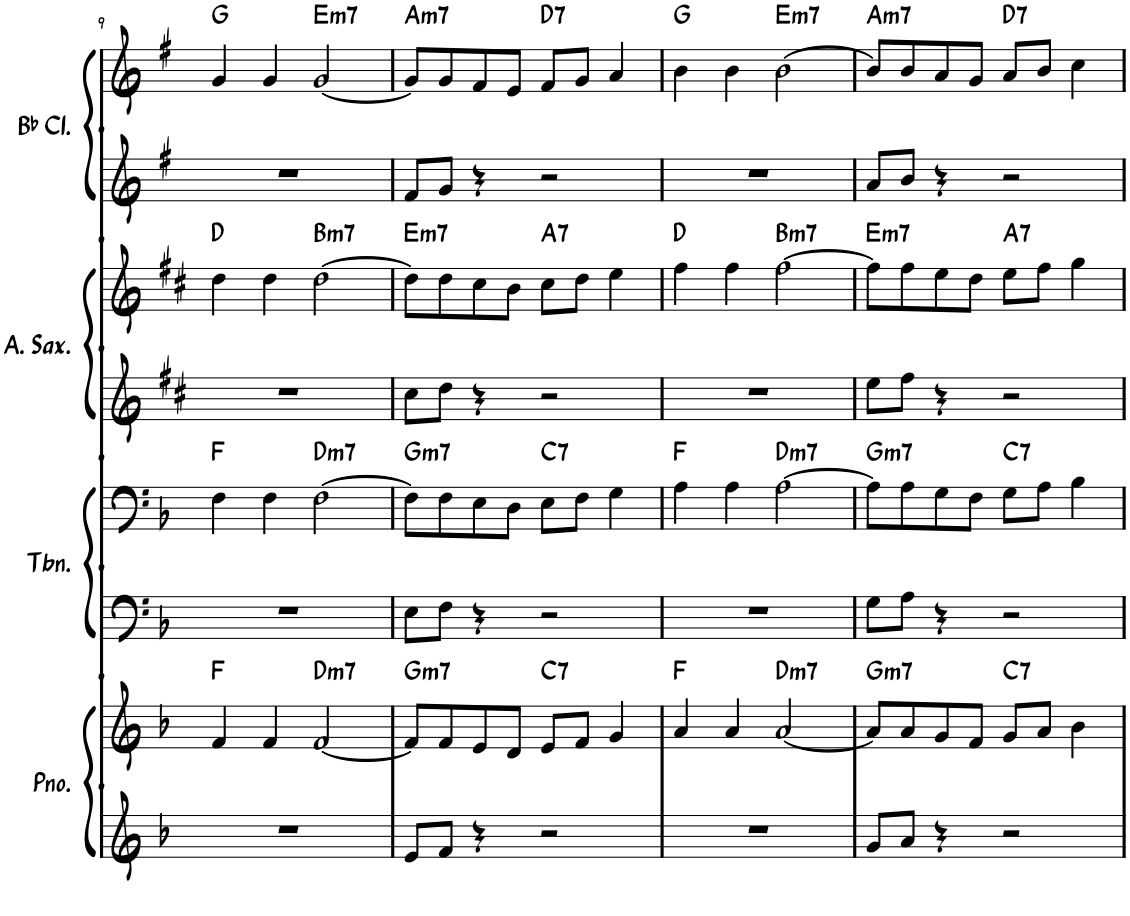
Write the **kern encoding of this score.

**kern	**kern	**harte	**kern	**kern	**harte	**kern	**kern	**harte	**kern	**kern	**harte
*part4	*part4	*part4	*part3	*part3	*part3	*part2	*part2	*part2	*part1	*part1	*part1
*staff8	*staff7	*	*staff6	*staff5	*	*staff4	*staff3	*	*staff2	*staff1	*
*I"钢琴	*	*	*I"长号	*	*	*I"中音萨克斯	*	*	*I"降B调单簧管	*	*
!!LO:PB:g=z
*clefG2	*clefG2	*	*clefF4	*clefF4	*	*clefG2	*clefG2	*	*clefG2	*clefG2	*
*	*	*	*	*	*	*Trd5c9	*Trd5c9	*	*Trd1c2	*Trd1c2	*
*k[b-]	*k[b-]	*	*k[b-]	*k[b-]	*	*k[f#c#]	*k[f#c#]	*	*k[f#]	*k[f#]	*
*M4/4	*M4/4	*	*M4/4	*M4/4	*	*M4/4	*M4/4	*	*M4/4	*M4/4	*
=9	=9	=9	=9	=9	=9	=9	=9	=9	=9	=9	=9
1r	4f/	F:maj	1r	4F\	F:maj	1r	4dd\	D:maj	1r	4g/	G:maj
.	4f/	.	.	4F\	.	.	4dd\	.	.	4g/	.
!	!	!LO:H:kt=m7	!	!	!LO:H:kt=m7	!	!	!LO:H:kt=m7	!	!	!LO:H:kt=m7
.	[2f/	D:min7	.	[2F\	D:min7	.	[2dd\	B:min7	.	[2g/	E:min7
=10	=10	=10	=10	=10	=10	=10	=10	=10	=10	=10	=10
!	!	!LO:H:kt=m7	!	!	!LO:H:kt=m7	!	!	!LO:H:kt=m7	!	!	!LO:H:kt=m7
8e/L	8f/L]	G:min7	8E\L	8F\L]	G:min7	8cc#\L	8dd\L]	E:min7	8f#/L	8g/L]	A:min7
8f/J	8f/	.	8F\J	8F\	.	8dd\J	8dd\	.	8g/J	8g/	.
4r	8e/	.	4r	8E\	.	4r	8cc#\	.	4r	8f#/	.
.	8d/J	.	.	8D\J	.	.	8b\J	.	.	8e/J	.
!	!	!LO:H:kt=7	!	!	!LO:H:kt=7	!	!	!LO:H:kt=7	!	!	!LO:H:kt=7
2r	8e/L	C:7	2r	8E\L	C:7	2r	8cc#\L	A:7	2r	8f#/L	D:7
.	8f/J	.	.	8F\J	.	.	8dd\J	.	.	8g/J	.
.	4g/	.	.	4G\	.	.	4ee\	.	.	4a/	.
=11	=11	=11	=11	=11	=11	=11	=11	=11	=11	=11	=11
1r	4a/	F:maj	1r	4A\	F:maj	1r	4ff#\	D:maj	1r	4b\	G:maj
.	4a/	.	.	4A\	.	.	4ff#\	.	.	4b\	.
!	!	!LO:H:kt=m7	!	!	!LO:H:kt=m7	!	!	!LO:H:kt=m7	!	!	!LO:H:kt=m7
.	[2a/	D:min7	.	[2A\	D:min7	.	[2ff#\	B:min7	.	[2b\	E:min7
=12	=12	=12	=12	=12	=12	=12	=12	=12	=12	=12	=12
!	!	!LO:H:kt=m7	!	!	!LO:H:kt=m7	!	!	!LO:H:kt=m7	!	!	!LO:H:kt=m7
8g/L	8a/L]	G:min7	8G\L	8A\L]	G:min7	8ee\L	8ff#\L]	E:min7	8a/L	8b/L]	A:min7
8a/J	8a/	.	8A\J	8A\	.	8ff#\J	8ff#\	.	8b/J	8b/	.
4r	8g/	.	4r	8G\	.	4r	8ee\	.	4r	8a/	.
.	8f/J	.	.	8F\J	.	.	8dd\J	.	.	8g/J	.
!	!	!LO:H:kt=7	!	!	!LO:H:kt=7	!	!	!LO:H:kt=7	!	!	!LO:H:kt=7
2r	8g/L	C:7	2r	8G\L	C:7	2r	8ee\L	A:7	2r	8a/L	D:7
.	8a/J	.	.	8A\J	.	.	8ff#\J	.	.	8b/J	.
.	4b-\	.	.	4B-\	.	.	4gg\	.	.	4cc\	.
=	=	=	=	=	=	=	=	=	=	=	=
*-	*-	*-	*-	*-	*-	*-	*-	*-	*-	*-	*-
